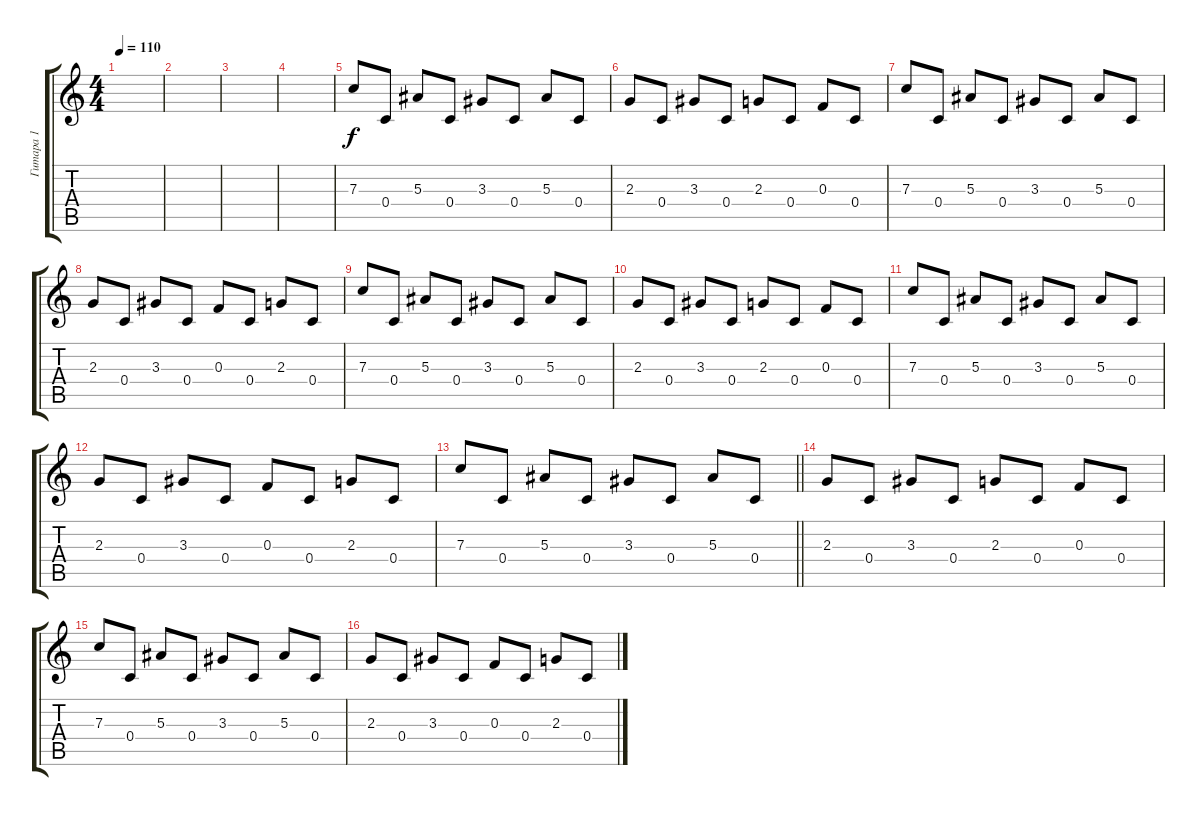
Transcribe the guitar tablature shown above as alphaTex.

\track ("Гитара 1" "Гитара 1") {instrument electricguitarclean}
\staff {score tabs}
\tuning (D4 A3 F3 C3 G2 C2) {hide}
\ts (4 4)
\section ("" "")
\tempo 110
\clef g2
\ks c
|
|
|
|
7.3.8 0.4.8 5.3.8 0.4.8 3.3.8 0.4.8 5.3.8 0.4.8 |
2.3.8 0.4.8 3.3.8 0.4.8 2.3.8 0.4.8 0.3.8 0.4.8 |
7.3.8 0.4.8 5.3.8 0.4.8 3.3.8 0.4.8 5.3.8 0.4.8 |
2.3.8 0.4.8 3.3.8 0.4.8 0.3.8 0.4.8 2.3.8 0.4.8 |
7.3.8 0.4.8 5.3.8 0.4.8 3.3.8 0.4.8 5.3.8 0.4.8 |
2.3.8 0.4.8 3.3.8 0.4.8 2.3.8 0.4.8 0.3.8 0.4.8 |
7.3.8 0.4.8 5.3.8 0.4.8 3.3.8 0.4.8 5.3.8 0.4.8 |
2.3.8 0.4.8 3.3.8 0.4.8 0.3.8 0.4.8 2.3.8 0.4.8 |
\barLineRight lightlight
7.3.8 0.4.8 5.3.8 0.4.8 3.3.8 0.4.8 5.3.8 0.4.8 |
2.3.8 0.4.8 3.3.8 0.4.8 2.3.8 0.4.8 0.3.8 0.4.8 |
7.3.8 0.4.8 5.3.8 0.4.8 3.3.8 0.4.8 5.3.8 0.4.8 |
2.3.8 0.4.8 3.3.8 0.4.8 0.3.8 0.4.8 2.3.8 0.4.8
